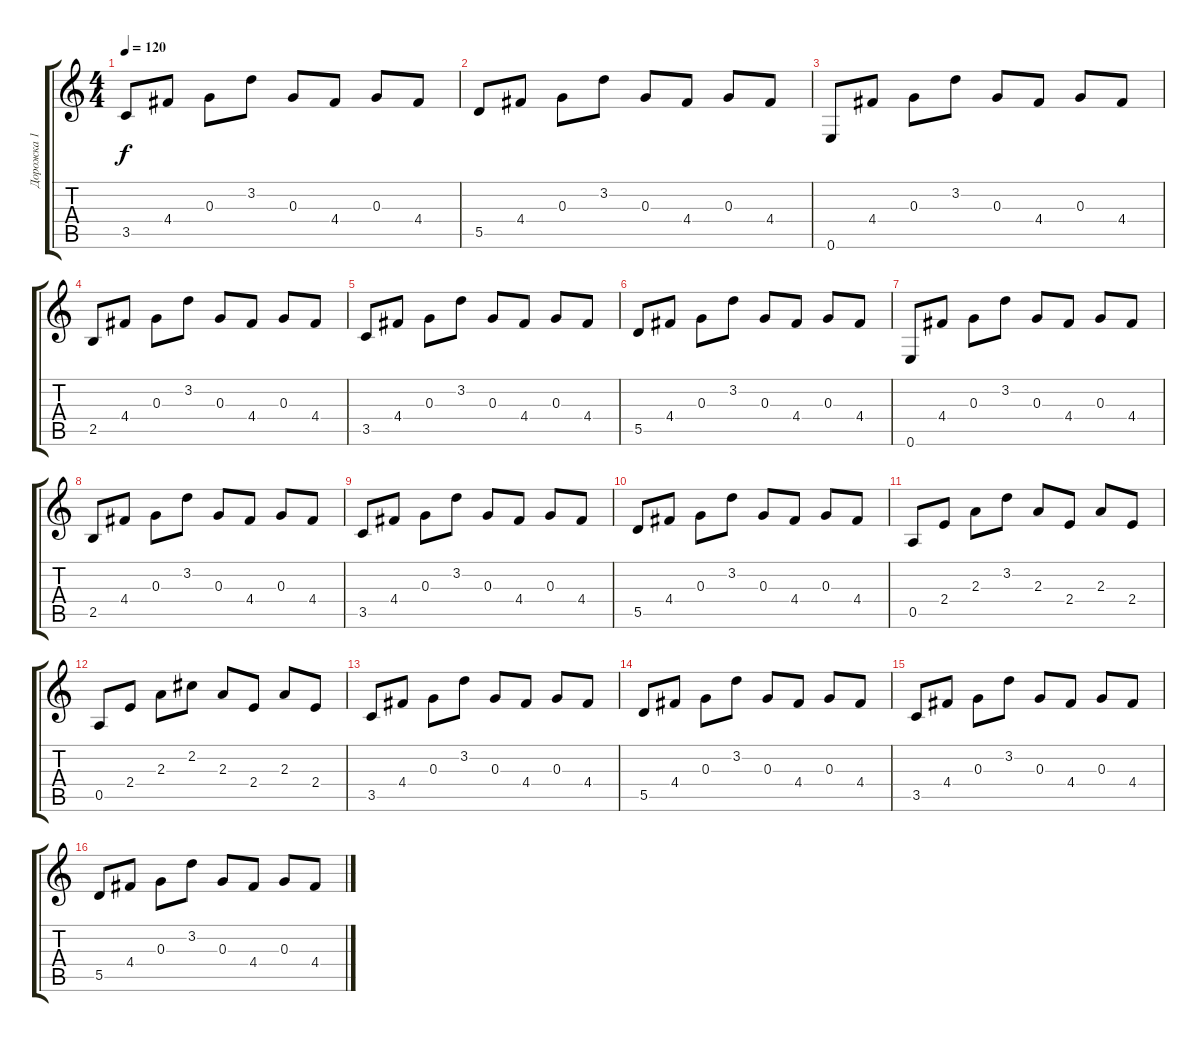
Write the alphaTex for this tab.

\track ("Дорожка 1" "Дорожка 1") {instrument acousticguitarsteel}
\staff {score tabs}
\tuning (E4 B3 G3 D3 A2 E2) {hide}
\ts (4 4)
\tempo 120
\clef g2
\ks c
3.5.8{dy f} 4.4.8 0.3.8 3.2.8 0.3.8 4.4.8 0.3.8 4.4.8 |
5.5.8 4.4.8 0.3.8 3.2.8 0.3.8 4.4.8 0.3.8 4.4.8 |
0.6.8 4.4.8 0.3.8 3.2.8 0.3.8 4.4.8 0.3.8 4.4.8 |
2.5.8 4.4.8 0.3.8 3.2.8 0.3.8 4.4.8 0.3.8 4.4.8 |
3.5.8 4.4.8 0.3.8 3.2.8 0.3.8 4.4.8 0.3.8 4.4.8 |
5.5.8 4.4.8 0.3.8 3.2.8 0.3.8 4.4.8 0.3.8 4.4.8 |
0.6.8 4.4.8 0.3.8 3.2.8 0.3.8 4.4.8 0.3.8 4.4.8 |
2.5.8 4.4.8 0.3.8 3.2.8 0.3.8 4.4.8 0.3.8 4.4.8 |
3.5.8 4.4.8 0.3.8 3.2.8 0.3.8 4.4.8 0.3.8 4.4.8 |
5.5.8 4.4.8 0.3.8 3.2.8 0.3.8 4.4.8 0.3.8 4.4.8 |
0.5.8 2.4.8 2.3.8 3.2.8 2.3.8 2.4.8 2.3.8 2.4.8 |
0.5.8 2.4.8 2.3.8 2.2.8 2.3.8 2.4.8 2.3.8 2.4.8 |
3.5.8 4.4.8 0.3.8 3.2.8 0.3.8 4.4.8 0.3.8 4.4.8 |
5.5.8 4.4.8 0.3.8 3.2.8 0.3.8 4.4.8 0.3.8 4.4.8 |
3.5.8 4.4.8 0.3.8 3.2.8 0.3.8 4.4.8 0.3.8 4.4.8 |
5.5.8 4.4.8 0.3.8 3.2.8 0.3.8 4.4.8 0.3.8 4.4.8
